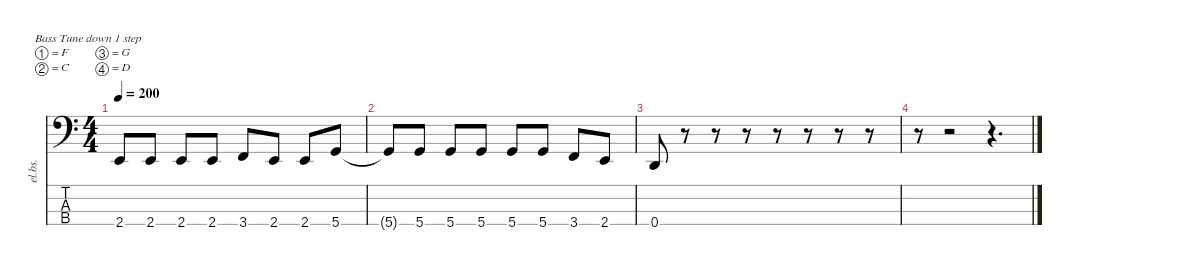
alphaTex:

\defaultSystemsLayout 4
\hideDynamics
\bracketExtendMode nobrackets
\track ("Bas" "el.bs.") {instrument electricbasspick}
\staff {score tabs}
\tuning (F2 C2 G1 D1)
\ts (4 4)
\tempo 200
\clef f4
\ks c
2.4.8{dy f} 2.4.8 2.4.8 2.4.8 3.4.8 2.4.8 2.4.8 5.4.8 |
5.4{t}.8 5.4.8 5.4.8 5.4.8 5.4.8 5.4.8 3.4.8 2.4.8 |
0.4.8 r.8 r.8 r.8 r.8 r.8 r.8 r.8 |
r.8 r.2 r.4{d}
